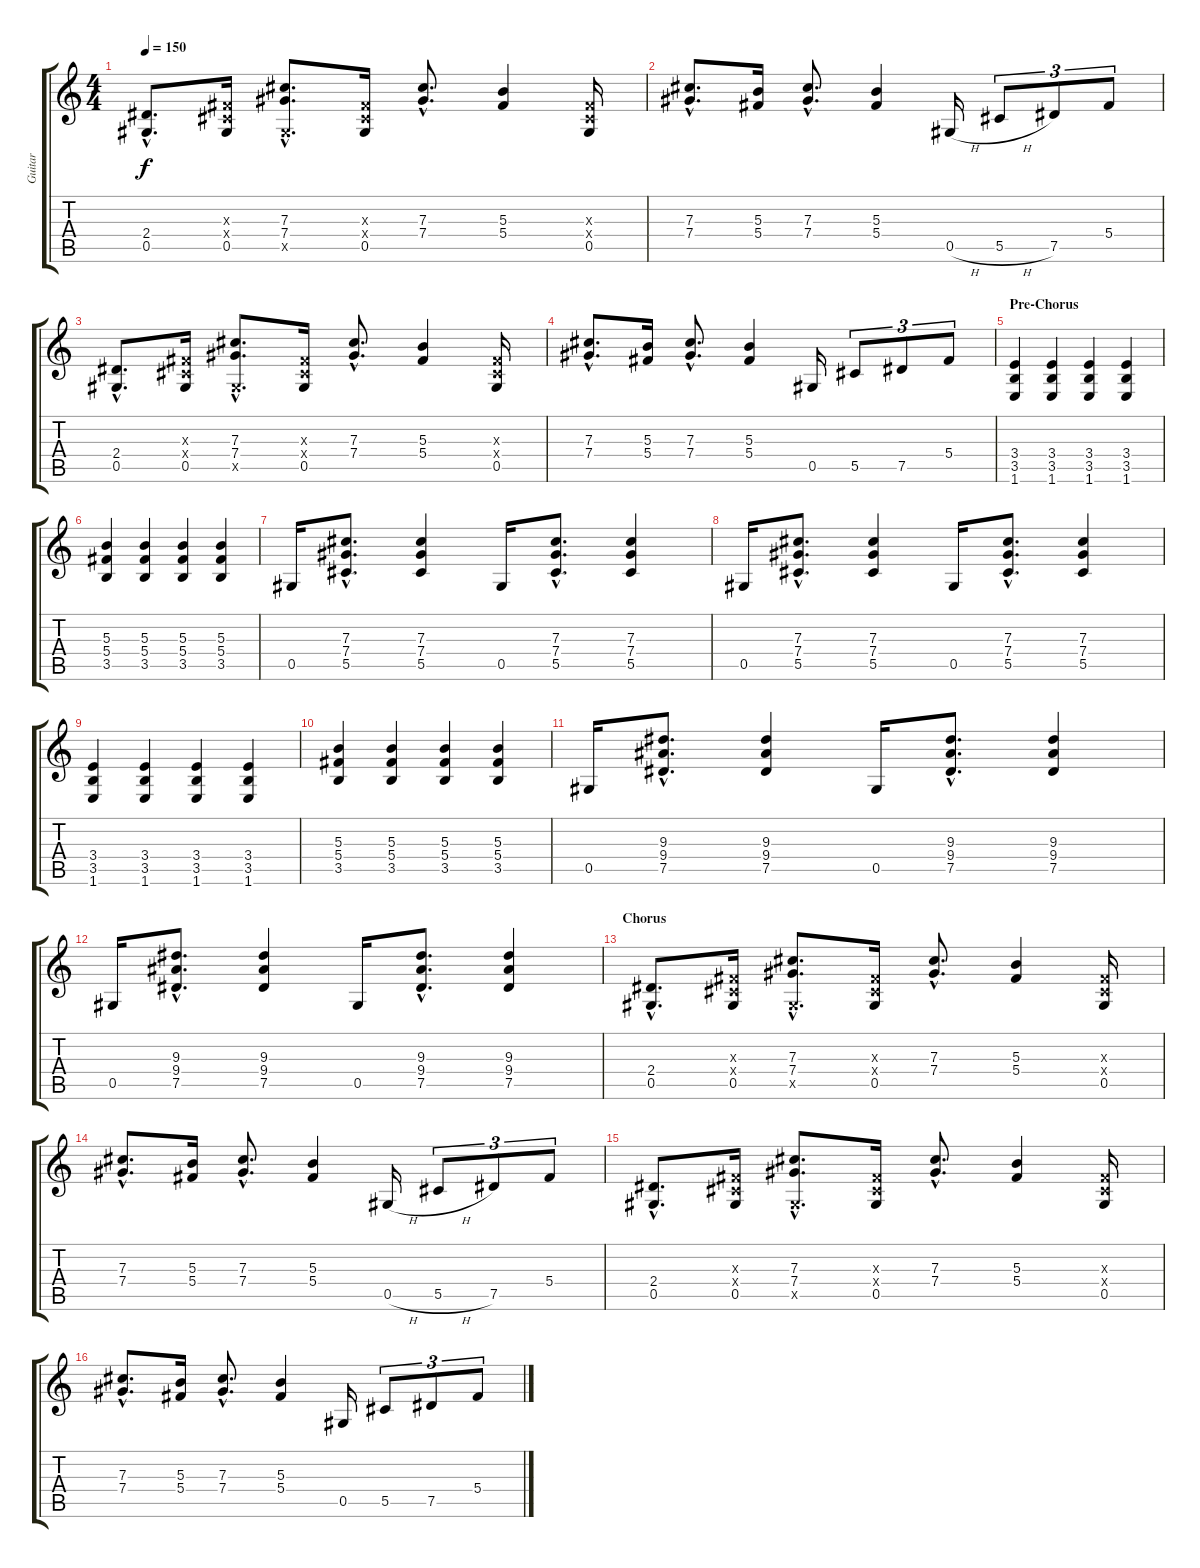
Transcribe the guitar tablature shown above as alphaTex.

\track ("Guitar" "Guitar") {instrument distortionguitar}
\staff {score tabs}
\tuning (Eb4 Bb3 Gb3 Db3 Ab2 Eb2) {hide}
\ts (4 4)
\tempo 150
\clef g2
\ks c
(2.4{hac} 0.5{hac}).8{d dy f} (0.3{x} 0.4{x} 0.5).16 (7.3{hac} 7.4{hac} 0.5{hac x}).8{d} (0.3{x} 0.4{x} 0.5).16 (7.3{hac} 7.4{hac}).8{d} (5.3 5.4).4 (0.3{x} 0.4{x} 0.5).16 |
(7.3{hac} 7.4{hac}).8{d} (5.3 5.4).16 (7.3{hac} 7.4{hac}).8{d} (5.3 5.4).4 0.5{h}.16 5.5{h}.8{tu (3 2)} 7.5.8{tu (3 2)} 5.4.8{tu (3 2)} |
(2.4{hac} 0.5{hac}).8{d} (0.3{x} 0.4{x} 0.5).16 (7.3{hac} 7.4{hac} 0.5{hac x}).8{d} (0.3{x} 0.4{x} 0.5).16 (7.3{hac} 7.4{hac}).8{d} (5.3 5.4).4 (0.3{x} 0.4{x} 0.5).16 |
(7.3{hac} 7.4{hac}).8{d} (5.3 5.4).16 (7.3{hac} 7.4{hac}).8{d} (5.3 5.4).4 0.5.16 5.5.8{tu (3 2)} 7.5.8{tu (3 2)} 5.4.8{tu (3 2)} |
\section ("" "Pre-Chorus")
(3.4 3.5 1.6).4 (3.4 3.5 1.6).4 (3.4 3.5 1.6).4 (3.4 3.5 1.6).4 |
(5.3 5.4 3.5).4 (5.3 5.4 3.5).4 (5.3 5.4 3.5).4 (5.3 5.4 3.5).4 |
0.5.16 (7.3{hac} 7.4{hac} 5.5{hac}).8{d} (7.3 7.4 5.5).4 0.5.16 (7.3{hac} 7.4{hac} 5.5{hac}).8{d} (7.3 7.4 5.5).4 |
0.5.16 (7.3{hac} 7.4{hac} 5.5{hac}).8{d} (7.3 7.4 5.5).4 0.5.16 (7.3{hac} 7.4{hac} 5.5{hac}).8{d} (7.3 7.4 5.5).4 |
(3.4 3.5 1.6).4 (3.4 3.5 1.6).4 (3.4 3.5 1.6).4 (3.4 3.5 1.6).4 |
(5.3 5.4 3.5).4 (5.3 5.4 3.5).4 (5.3 5.4 3.5).4 (5.3 5.4 3.5).4 |
0.5.16 (9.3{hac} 9.4{hac} 7.5{hac}).8{d} (9.3 9.4 7.5).4 0.5.16 (9.3{hac} 9.4{hac} 7.5{hac}).8{d} (9.3 9.4 7.5).4 |
0.5.16 (9.3{hac} 9.4{hac} 7.5{hac}).8{d} (9.3 9.4 7.5).4 0.5.16 (9.3{hac} 9.4{hac} 7.5{hac}).8{d} (9.3 9.4 7.5).4 |
\section ("" "Chorus")
(2.4{hac} 0.5{hac}).8{d} (0.3{x} 0.4{x} 0.5).16 (7.3{hac} 7.4{hac} 0.5{hac x}).8{d} (0.3{x} 0.4{x} 0.5).16 (7.3{hac} 7.4{hac}).8{d} (5.3 5.4).4 (0.3{x} 0.4{x} 0.5).16 |
(7.3{hac} 7.4{hac}).8{d} (5.3 5.4).16 (7.3{hac} 7.4{hac}).8{d} (5.3 5.4).4 0.5{h}.16 5.5{h}.8{tu (3 2)} 7.5.8{tu (3 2)} 5.4.8{tu (3 2)} |
(2.4{hac} 0.5{hac}).8{d} (0.3{x} 0.4{x} 0.5).16 (7.3{hac} 7.4{hac} 0.5{hac x}).8{d} (0.3{x} 0.4{x} 0.5).16 (7.3{hac} 7.4{hac}).8{d} (5.3 5.4).4 (0.3{x} 0.4{x} 0.5).16 |
(7.3{hac} 7.4{hac}).8{d} (5.3 5.4).16 (7.3{hac} 7.4{hac}).8{d} (5.3 5.4).4 0.5.16 5.5.8{tu (3 2)} 7.5.8{tu (3 2)} 5.4.8{tu (3 2)}
